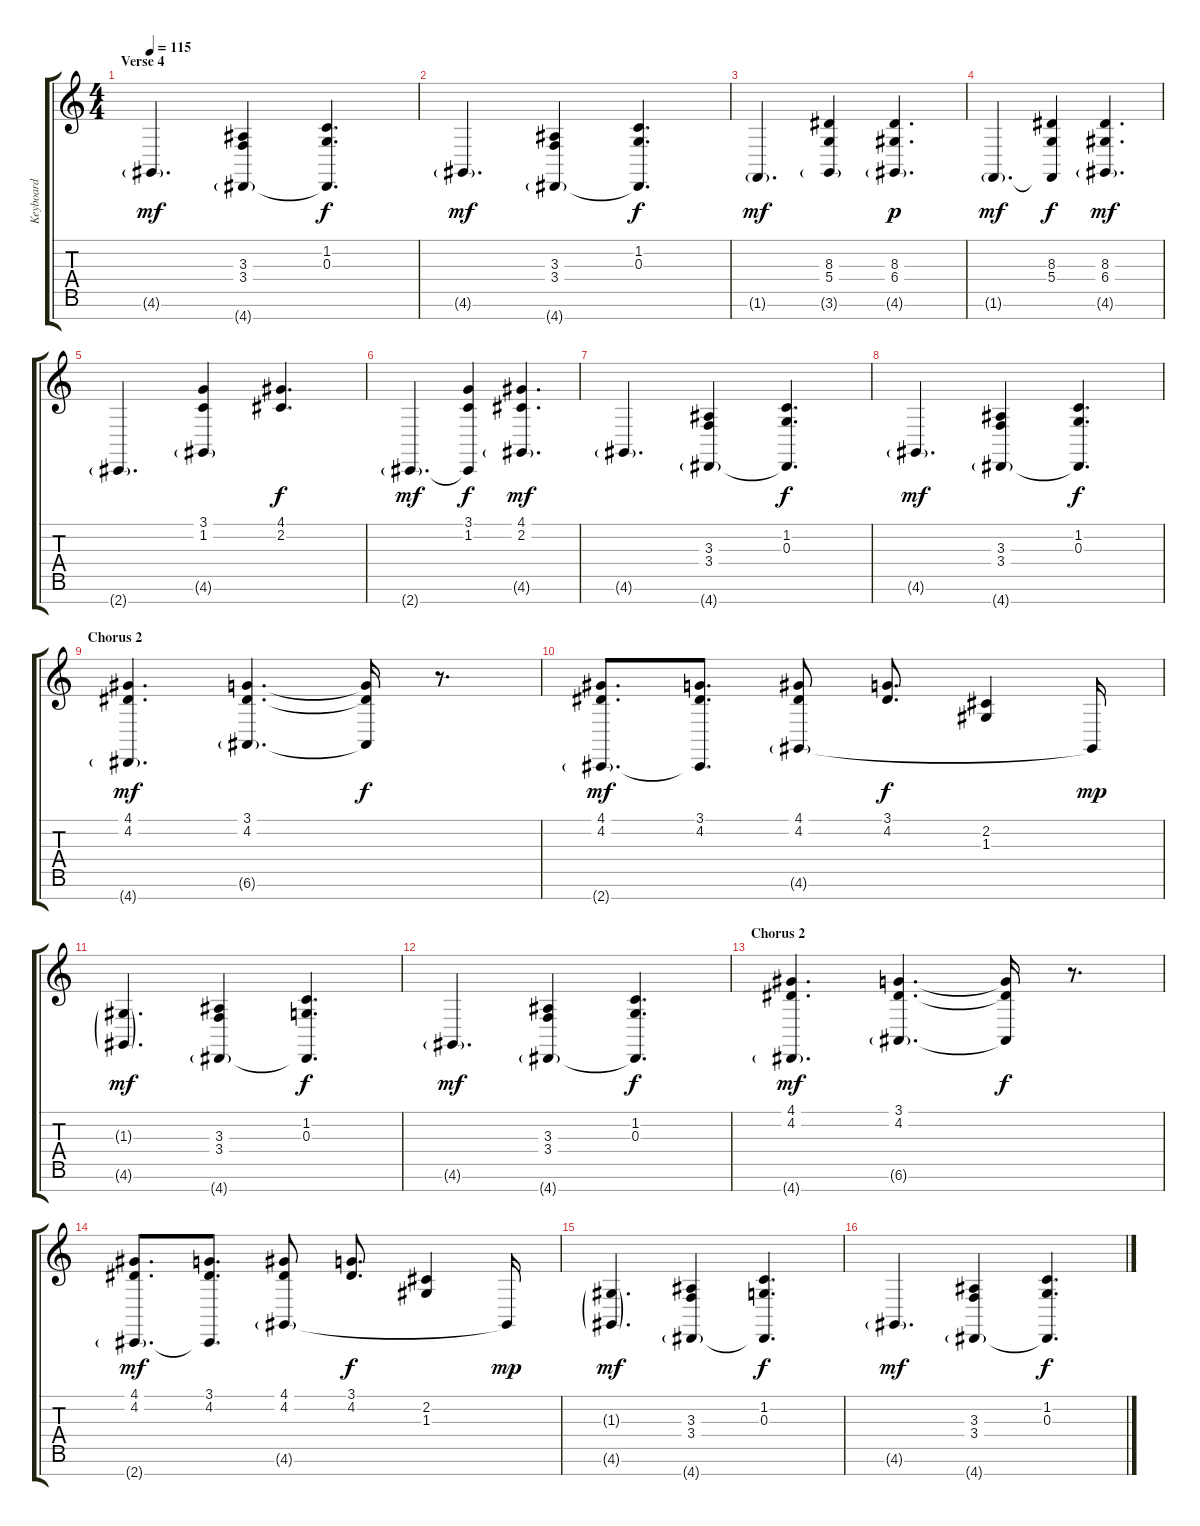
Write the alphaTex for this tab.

\track ("Keyboard" "Keyboard") {instrument pad1newage}
\staff {score tabs}
\tuning (E4 B3 G3 D3 A2 E2 B1) {hide}
\ts (4 4)
\section ("" "Verse 4")
\tempo 115
\clef g2
\ks c
4.6{g}.4{d dy mf} (3.3 3.4 4.7{g}).4 (1.2 0.3 4.7{t}).4{d dy f} |
4.6{g}.4{d dy mf} (3.3 3.4 4.7{g}).4 (1.2 0.3 4.7{t}).4{d dy f} |
1.6{g}.4{d dy mf} (8.3 5.4 3.6{g}).4 (8.3 6.4 4.6{g}).4{d dy p} |
1.6{g}.4{d dy mf} (8.3 5.4 1.6{t}).4{dy f} (8.3 6.4 4.6{g}).4{d dy mf} |
2.7{g}.4{d} (3.1 1.2 4.6{g}).4 (4.1 2.2).4{d dy f} |
2.7{g}.4{d dy mf} (3.1 1.2 2.7{t}).4{dy f} (4.1 2.2 4.6{g}).4{d dy mf} |
4.6{g}.4{d} (3.3 3.4 4.7{g}).4 (1.2 0.3 4.7{t}).4{d dy f} |
4.6{g}.4{d dy mf} (3.3 3.4 4.7{g}).4 (1.2 0.3 4.7{t}).4{d dy f} |
\section ("" "Chorus 2")
(4.1 4.2 4.7{g}).4{d dy mf} (3.1 4.2 6.6{g}).4{d} (3.1{t} 4.2{t} 6.6{t}).16{dy f} r.8{d} |
(4.1 4.2 2.7{g}).8{d dy mf} (3.1 4.2 2.7{t}).8{d} (4.1 4.2 4.6{g}).8 (3.1 4.2).8{d dy f} (2.2 1.3).4 4.6{t}.16{dy mp} |
(1.3{g} 4.6{g}).4{d dy mf} (3.3 3.4 4.7{g}).4 (1.2 0.3 4.7{t}).4{d dy f} |
4.6{g}.4{d dy mf} (3.3 3.4 4.7{g}).4 (1.2 0.3 4.7{t}).4{d dy f} |
\section ("" "Chorus 2")
(4.1 4.2 4.7{g}).4{d dy mf} (3.1 4.2 6.6{g}).4{d} (3.1{t} 4.2{t} 6.6{t}).16{dy f} r.8{d} |
(4.1 4.2 2.7{g}).8{d dy mf} (3.1 4.2 2.7{t}).8{d} (4.1 4.2 4.6{g}).8 (3.1 4.2).8{d dy f} (2.2 1.3).4 4.6{t}.16{dy mp} |
(1.3{g} 4.6{g}).4{d dy mf} (3.3 3.4 4.7{g}).4 (1.2 0.3 4.7{t}).4{d dy f} |
4.6{g}.4{d dy mf} (3.3 3.4 4.7{g}).4 (1.2 0.3 4.7{t}).4{d dy f}
